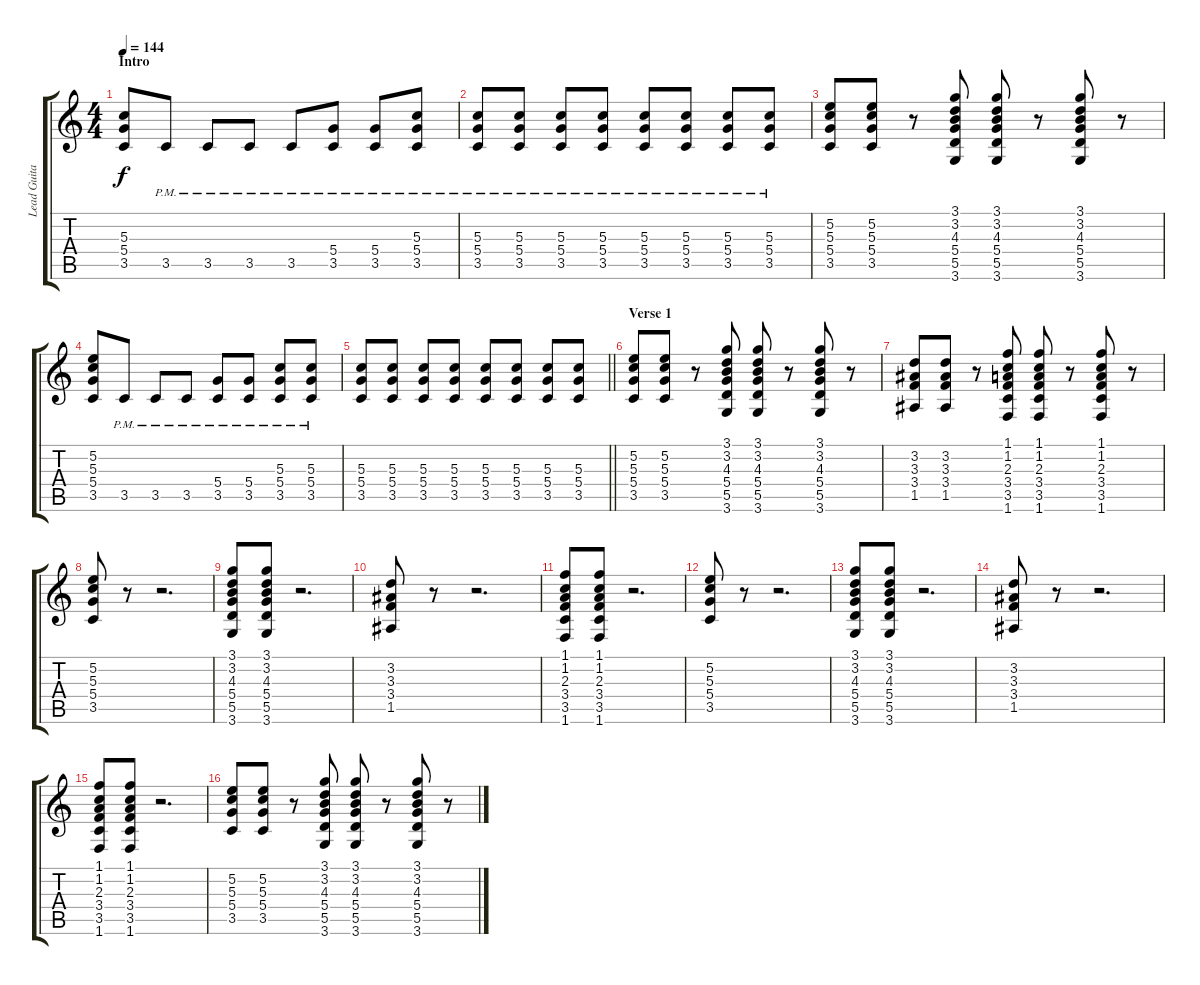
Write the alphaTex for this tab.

\track ("Lead Guitar" "Lead Guita") {instrument overdrivenguitar}
\staff {score tabs}
\tuning (E4 B3 G3 D3 A2 E2) {hide}
\ts (4 4)
\section ("" "Intro")
\tempo 144
\clef g2
\ks c
(5.3 5.4 3.5).8{dy f instrument overdrivenguitar} 3.5{pm}.8 3.5{pm}.8 3.5{pm}.8 3.5{pm}.8 (5.4{pm} 3.5{pm}).8 (5.4{pm} 3.5{pm}).8 (5.3{pm} 5.4{pm} 3.5{pm}).8 |
(5.3{pm} 5.4{pm} 3.5{pm}).8 (5.3{pm} 5.4{pm} 3.5{pm}).8 (5.3{pm} 5.4{pm} 3.5{pm}).8 (5.3{pm} 5.4{pm} 3.5{pm}).8 (5.3{pm} 5.4{pm} 3.5{pm}).8 (5.3{pm} 5.4{pm} 3.5{pm}).8 (5.3{pm} 5.4{pm} 3.5{pm}).8 (5.3{pm} 5.4{pm} 3.5{pm}).8 |
(5.2 5.3 5.4 3.5).8 (5.2 5.3 5.4 3.5).8 r.8 (3.1 3.2 4.3 5.4 5.5 3.6).8 (3.1 3.2 4.3 5.4 5.5 3.6).8 r.8 (3.1 3.2 4.3 5.4 5.5 3.6).8 r.8 |
(5.2 5.3 5.4 3.5).8 3.5{pm}.8 3.5{pm}.8 3.5{pm}.8 (5.4{pm} 3.5{pm}).8 (5.4{pm} 3.5{pm}).8 (5.3{pm} 5.4{pm} 3.5{pm}).8 (5.3{pm} 5.4{pm} 3.5{pm}).8 |
\barLineRight lightlight
(5.3 5.4 3.5).8 (5.3 5.4 3.5).8 (5.3 5.4 3.5).8 (5.3 5.4 3.5).8 (5.3 5.4 3.5).8 (5.3 5.4 3.5).8 (5.3 5.4 3.5).8 (5.3 5.4 3.5).8 |
\section ("" "Verse 1")
(5.2 5.3 5.4 3.5).8 (5.2 5.3 5.4 3.5).8 r.8 (3.1 3.2 4.3 5.4 5.5 3.6).8 (3.1 3.2 4.3 5.4 5.5 3.6).8 r.8 (3.1 3.2 4.3 5.4 5.5 3.6).8 r.8 |
(3.2 3.3 3.4 1.5).8 (3.2 3.3 3.4 1.5).8 r.8 (1.1 1.2 2.3 3.4 3.5 1.6).8 (1.1 1.2 2.3 3.4 3.5 1.6).8 r.8 (1.1 1.2 2.3 3.4 3.5 1.6).8 r.8 |
(5.2 5.3 5.4 3.5).8 r.8 r.2{d} |
(3.1 3.2 4.3 5.4 5.5 3.6).8 (3.1 3.2 4.3 5.4 5.5 3.6).8 r.2{d} |
(3.2 3.3 3.4 1.5).8 r.8 r.2{d} |
(1.1 1.2 2.3 3.4 3.5 1.6).8 (1.1 1.2 2.3 3.4 3.5 1.6).8 r.2{d} |
(5.2 5.3 5.4 3.5).8 r.8 r.2{d} |
(3.1 3.2 4.3 5.4 5.5 3.6).8 (3.1 3.2 4.3 5.4 5.5 3.6).8 r.2{d} |
(3.2 3.3 3.4 1.5).8 r.8 r.2{d} |
(1.1 1.2 2.3 3.4 3.5 1.6).8 (1.1 1.2 2.3 3.4 3.5 1.6).8 r.2{d} |
(5.2 5.3 5.4 3.5).8 (5.2 5.3 5.4 3.5).8 r.8 (3.1 3.2 4.3 5.4 5.5 3.6).8 (3.1 3.2 4.3 5.4 5.5 3.6).8 r.8 (3.1 3.2 4.3 5.4 5.5 3.6).8 r.8
